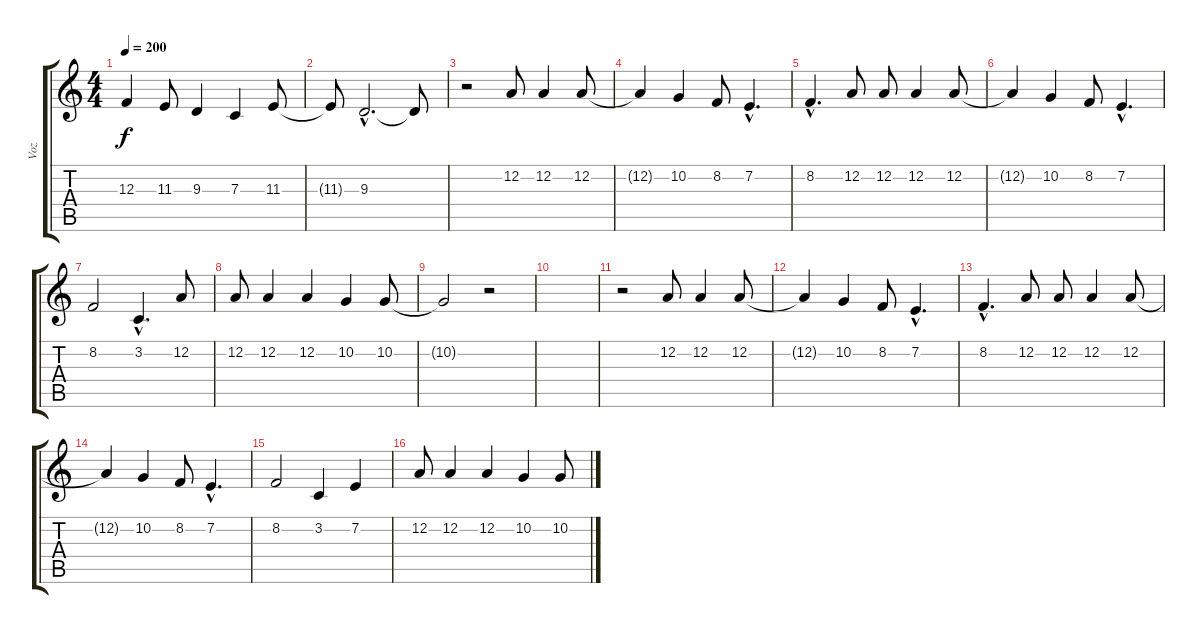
\track ("Voz" "Voz") {instrument viola}
\staff {score tabs}
\tuning (D4 A3 F3 C3 G2 D2) {hide}
\ts (4 4)
\tempo 200
\clef g2
\ks c
12.3.4{dy f} 11.3.8 9.3.4 7.3.4 11.3.8 |
11.3{t}.8 9.3{hac}.2{d} 9.3{t}.8 |
r.2 12.2.8 12.2.4 12.2.8 |
12.2{t}.4 10.2.4 8.2.8 7.2{hac}.4{d} |
8.2{hac}.4{d} 12.2.8 12.2.8 12.2.4 12.2.8 |
12.2{t}.4 10.2.4 8.2.8 7.2{hac}.4{d} |
8.2.2 3.2{hac}.4{d} 12.2.8 |
12.2.8 12.2.4 12.2.4 10.2.4 10.2.8 |
10.2{t}.2 r.2 |
|
r.2 12.2.8 12.2.4 12.2.8 |
12.2{t}.4 10.2.4 8.2.8 7.2{hac}.4{d} |
8.2{hac}.4{d} 12.2.8 12.2.8 12.2.4 12.2.8 |
12.2{t}.4 10.2.4 8.2.8 7.2{hac}.4{d} |
8.2.2 3.2.4 7.2.4 |
12.2.8 12.2.4 12.2.4 10.2.4 10.2.8
